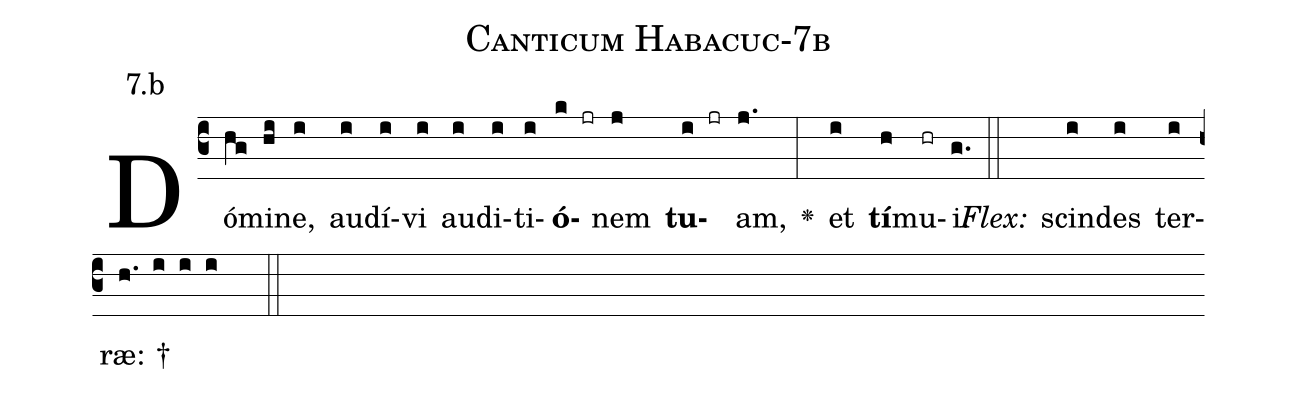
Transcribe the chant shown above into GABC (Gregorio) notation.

name: Canticum Habacuc-7b;
annotation: 7.b;
%%
(c3)Dó(hg)mi(hi)ne,(i) au(i)dí(i)vi(i) au(i)di(i)ti(i)<b>ó</b>(k jr)nem(j) <b>tu</b>(i jr)am,(j.) <v>\greheightstar</v>(:) et(i) <b>tí</b>(h)mu(hr)i.(g.) (::)
<i>Flex:</i>()  scin(i)des(i) ter(i)ræ: †(h. i i i  ::)

%E(i) u(i) o(j) u(i) a(h) e.(g.) (::)
